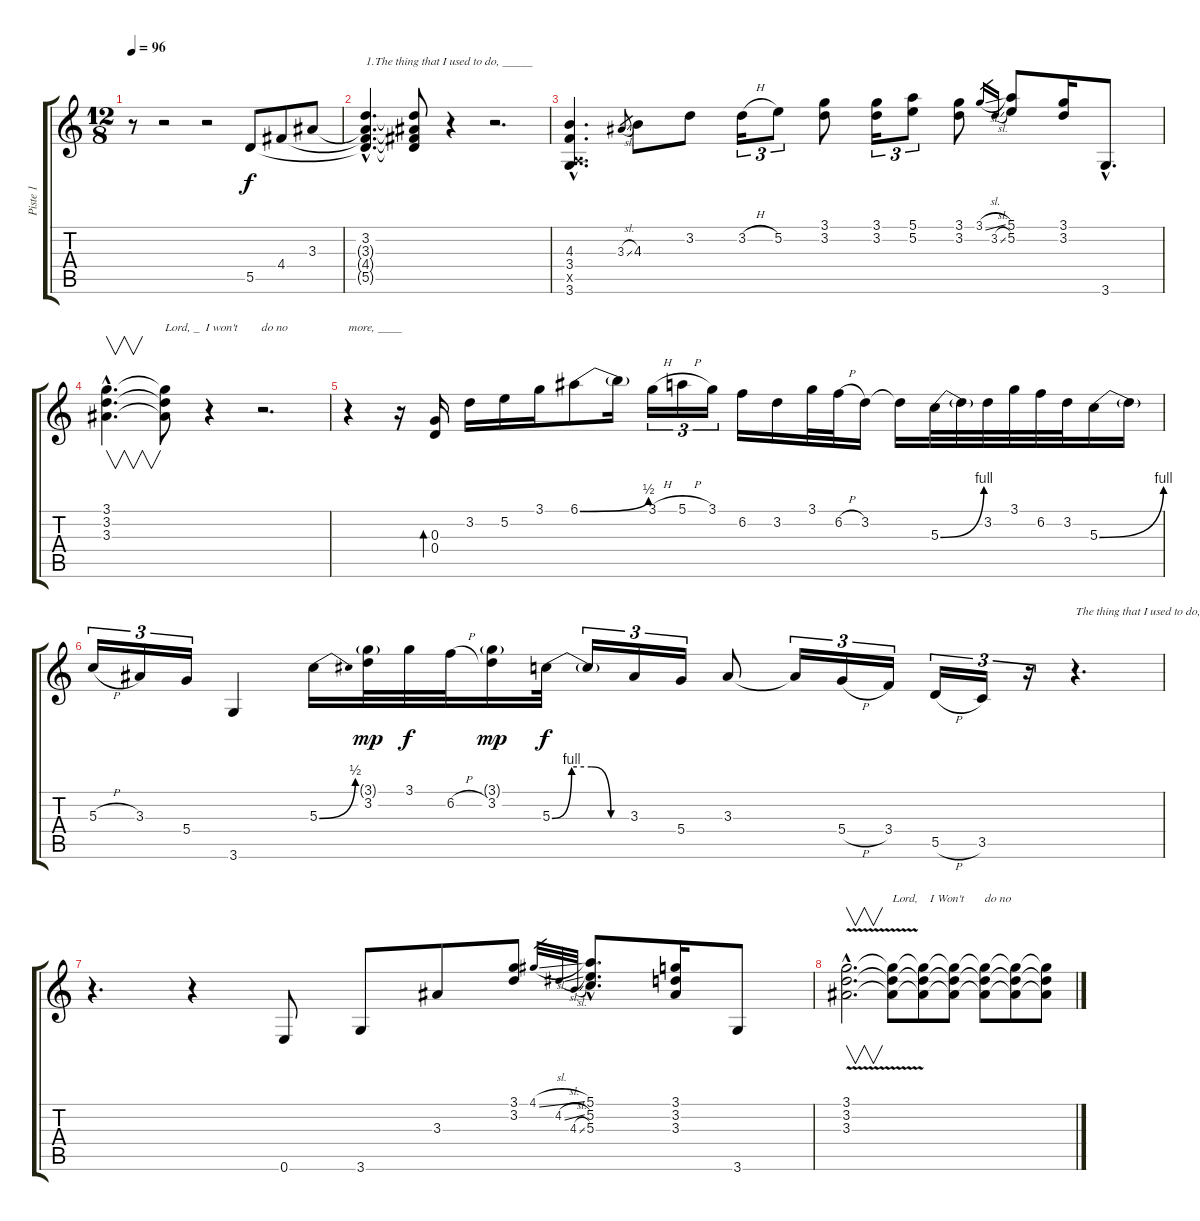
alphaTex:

\track ("Piste 1" "Piste 1") {instrument acousticguitarnylon}
\staff {score tabs}
\tuning (E4 B3 G3 D3 A2 E2) {hide}
\ts (12 8)
\tempo 96
\clef g2
\ks c
r.8{dy f instrument acousticguitarnylon} r.2 r.2 5.5.8 4.4.8 3.3.8 |
(3.2{hac} 3.3{hac t} 4.4{hac t} 5.5{hac t}).4{d txt "1.The thing that I used to do, _____"} (3.2{t} 3.3{t} 4.4{t} 5.5{t}).8 r.4 r.2{d} |
(4.3{hac} 3.4{hac} 0.5{hac x} 3.6{hac}).4{d} 3.3{sl}.8{gr} 4.3.8 3.2.8 3.2{h}.16{tu (3 2)} 5.2.8{tu (3 2)} (3.1 3.2).8 (3.1 3.2).16{tu (3 2)} (5.1 5.2).8{tu (3 2)} (3.1 3.2).8 3.1{sl}.16{gr} 3.2{sl}.16{gr} (5.1 5.2).8 (3.1 3.2).16 3.6{hac}.8{d} |
(3.1{hac} 3.2{hac} 3.3{hac}).4{v d} (3.1{t} 3.2{t} 3.3{t}).8{txt "Lord, _  I won't        do no  "} r.4 r.2{d} |
r.4{txt "more, ____"} r.16 (0.3 0.4).16{bd 60} 3.2.16 5.2.16 3.1.16 6.1{be (bend 0 0 60 2)}.8 6.1{t}.16 3.1{h}.16{tu (3 2)} 5.1{h}.16{tu (3 2)} 3.1.16{tu (3 2)} 6.2.16 3.2.16 3.1.32 6.2{h}.32 3.2.16 3.2{t}.16 5.3{be (bend 0 0 60 4)}.32 5.3{t}.32 3.2.32 3.1.32 6.2.32 3.2.32 5.3{be (bend 0 0 60 4)}.16 5.3{t}.16 |
5.3{h}.16{tu (3 2)} 3.3.16{tu (3 2)} 5.4.16{tu (3 2)} 3.6.4 5.3{be (bend 0 0 60 2)}.16 (3.1{g} 3.2).32{dy mp} 3.1.32{dy f} 6.2{h}.32 (3.1{g} 3.2).16{dy mp} 5.3{be (custom 0 0 15 4 30 4 45 0 60 0)}.32{dy f} 5.3{t}.16{tu (3 2)} 3.3.16{tu (3 2)} 5.4.16{tu (3 2)} 3.3.8 3.3{t}.16{tu (3 2)} 5.4{h}.16{tu (3 2)} 3.4.16{tu (3 2)} 5.5{h}.16{tu (3 2)} 3.5.16{tu (3 2)} r.16{tu (3 2)} r.4{d txt "The thing that I used to do,"} |
r.4{d} r.4 0.6.8 3.6.8 3.3.8 (3.1 3.2).8 4.1{sl}.32{gr} 4.2{sl}.32{gr} 4.3{sl}.32{gr} (5.1{hac} 5.2{hac} 5.3{hac}).8{d} (3.1 3.2 3.3).16 3.6.8 |
(3.1{hac} 3.2{hac} 3.3{v hac}).2{v d} (3.1{t} 3.2{t} 3.3{t}).8{txt "Lord,    I Won't       do no"} (3.1{t} 3.2{t} 3.3{t}).8 (3.1{t} 3.2{t} 3.3{t}).8 (3.1{t} 3.2{t} 3.3{t}).8 (3.1{t} 3.2{t} 3.3{t}).8 (3.1{t} 3.2{t} 3.3{t}).8
